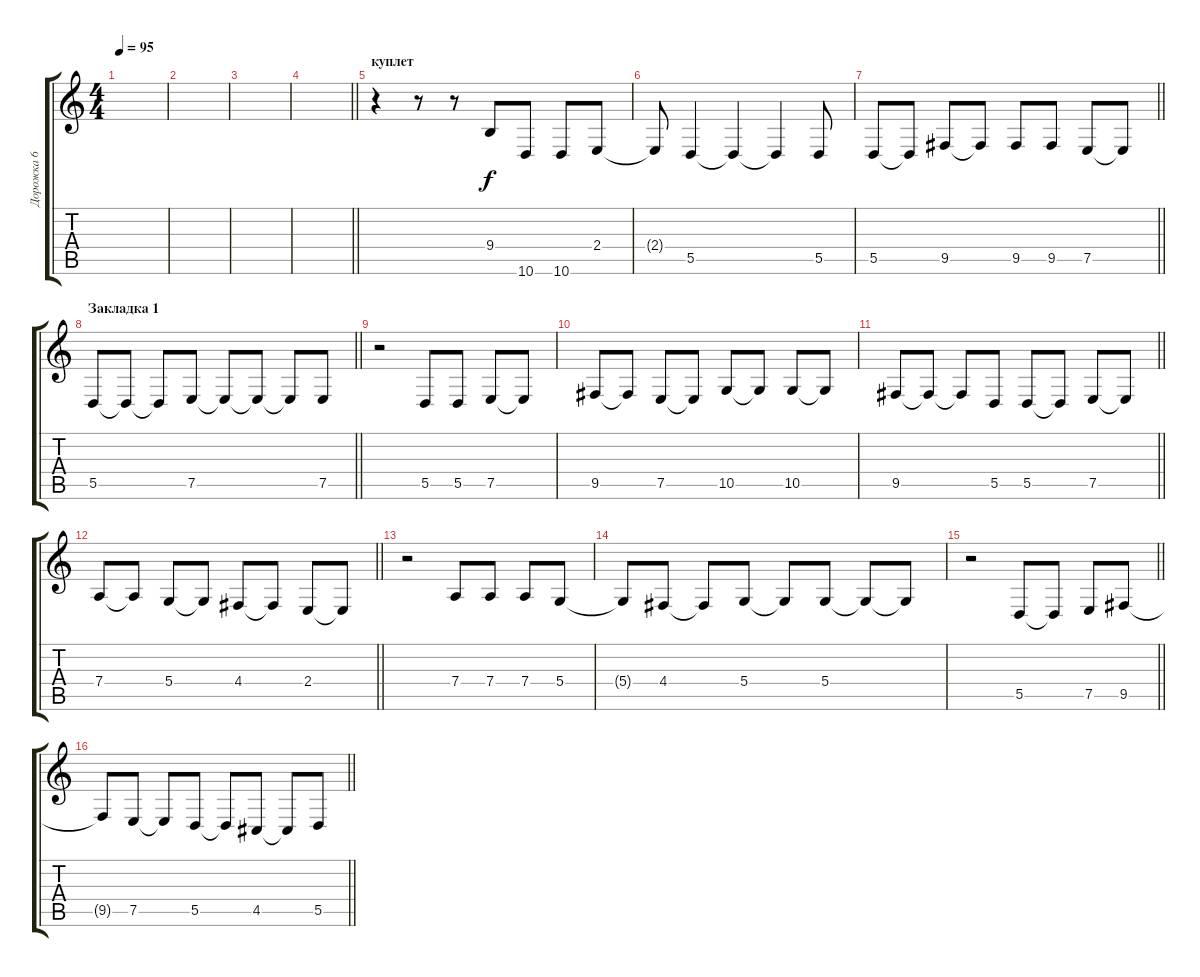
\track ("Дорожка 6" "Дорожка 6") {mute instrument lead8bassandlead}
\staff {score tabs}
\tuning (E4 B3 G3 D3 A2 E2) {hide}
\ts (4 4)
\tempo 95
\clef g2
\ks c
|
|
|
\barLineRight lightlight
|
\section ("" "куплет")
r.4 r.8 r.8 9.4.8 10.6.8 10.6.8 2.4.8 |
2.4{t}.8 5.5.4 5.5{t}.4 5.5{t}.4 5.5.8 |
\barLineRight lightlight
5.5.8 5.5{t}.8 9.5.8 9.5{t}.8 9.5.8 9.5.8 7.5.8 7.5{t}.8 |
\section ("" "Закладка 1")
\barLineRight lightlight
5.5.8 5.5{t}.8 5.5{t}.8 7.5.8 7.5{t}.8 7.5{t}.8 7.5{t}.8 7.5.8 |
r.2 5.5.8 5.5.8 7.5.8 7.5{t}.8 |
9.5.8 9.5{t}.8 7.5.8 7.5{t}.8 10.5.8 10.5{t}.8 10.5.8 10.5{t}.8 |
\barLineRight lightlight
9.5.8 9.5{t}.8 9.5{t}.8 5.5.8 5.5.8 5.5{t}.8 7.5.8 7.5{t}.8 |
\barLineRight lightlight
7.4.8 7.4{t}.8 5.4.8 5.4{t}.8 4.4.8 4.4{t}.8 2.4.8 2.4{t}.8 |
r.2 7.4.8 7.4.8 7.4.8 5.4.8 |
5.4{t}.8 4.4.8 4.4{t}.8 5.4.8 5.4{t}.8 5.4.8 5.4{t}.8 5.4{t}.8 |
\barLineRight lightlight
r.2 5.5.8 5.5{t}.8 7.5.8 9.5.8 |
\barLineRight lightlight
9.5{t}.8 7.5.8 7.5{t}.8 5.5.8 5.5{t}.8 4.5.8 4.5{t}.8 5.5.8
